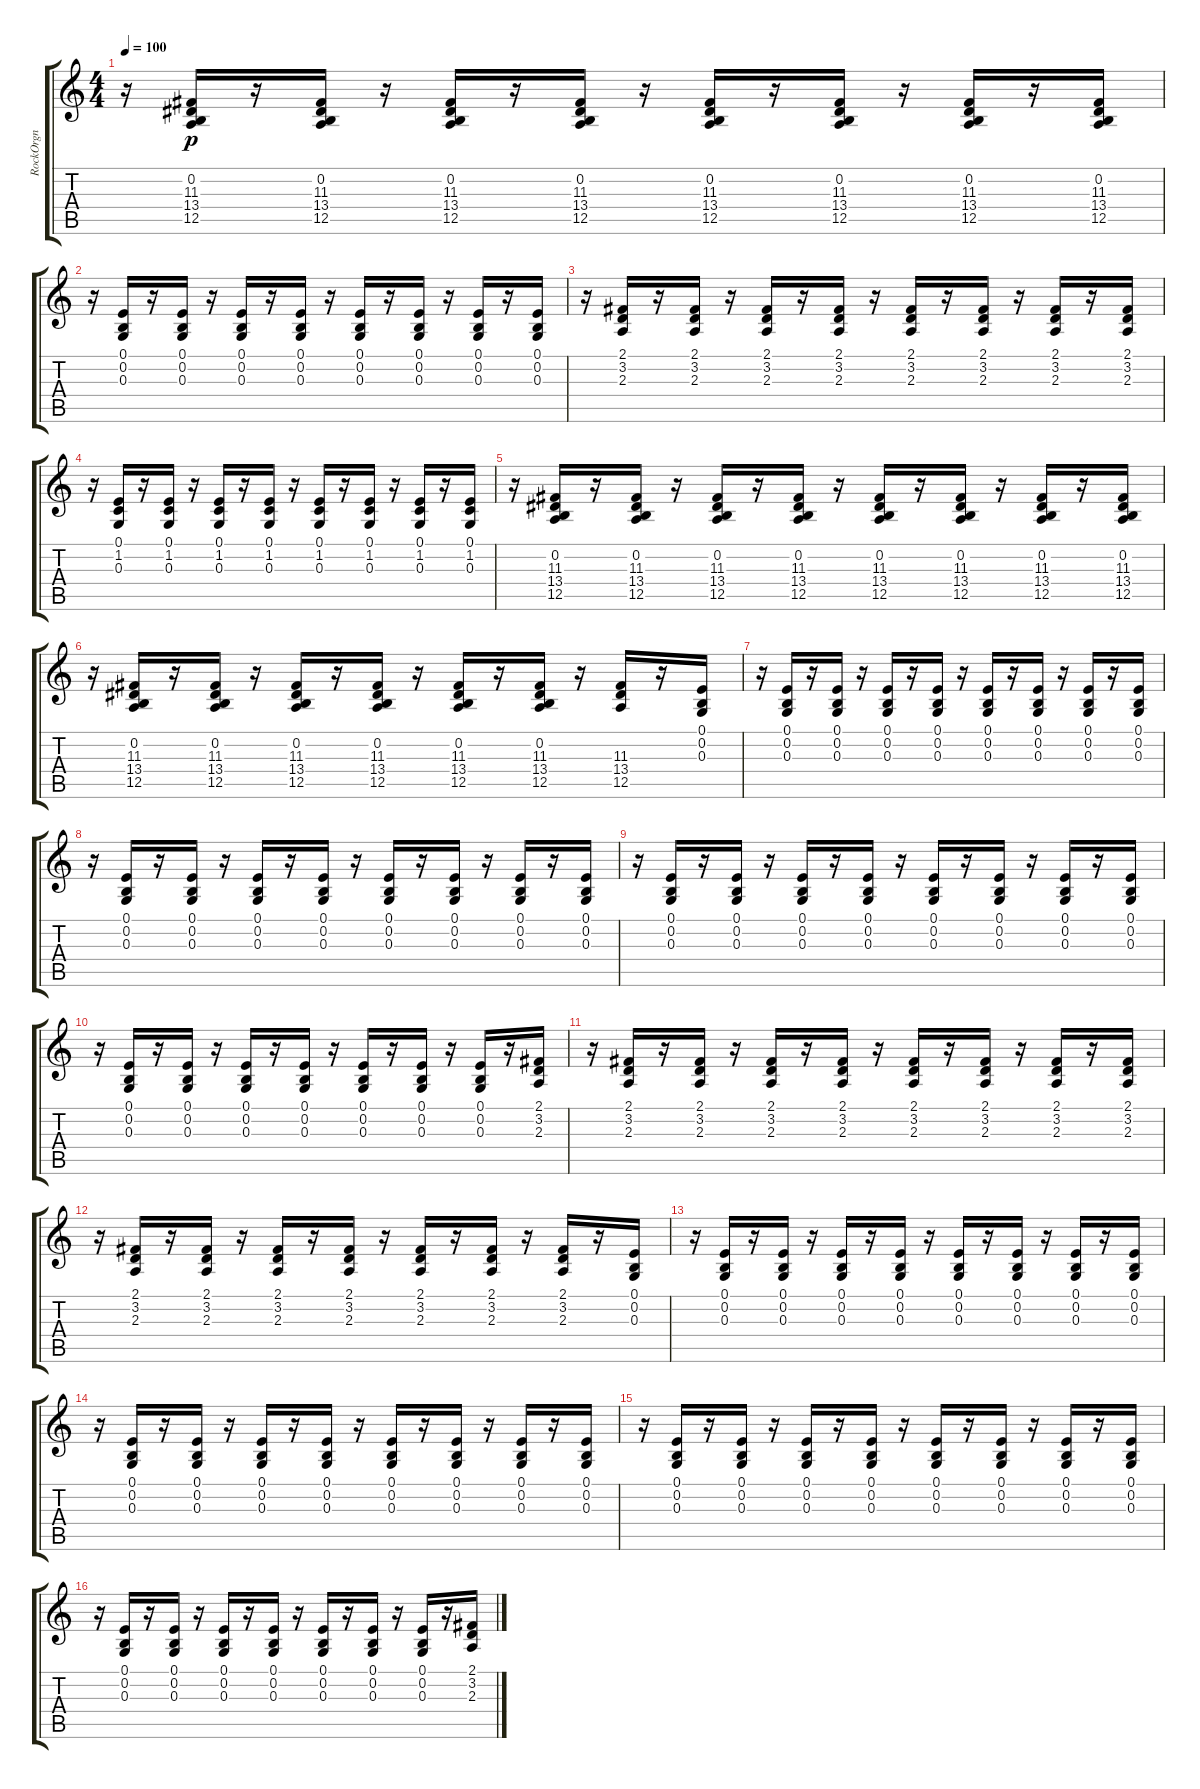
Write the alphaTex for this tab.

\track ("RockOrgn" "RockOrgn") {instrument rockorgan}
\staff {score tabs}
\tuning (E4 B3 G3 D3 A2 E2) {hide}
\ts (4 4)
\tempo 100
\clef g2
\ks c
r.16{dy p} (0.2 11.3 13.4 12.5).16 r.16 (0.2 11.3 13.4 12.5).16 r.16 (0.2 11.3 13.4 12.5).16 r.16 (0.2 11.3 13.4 12.5).16 r.16 (0.2 11.3 13.4 12.5).16 r.16 (0.2 11.3 13.4 12.5).16 r.16 (0.2 11.3 13.4 12.5).16 r.16 (0.2 11.3 13.4 12.5).16 |
r.16 (0.1 0.2 0.3).16 r.16 (0.1 0.2 0.3).16 r.16 (0.1 0.2 0.3).16 r.16 (0.1 0.2 0.3).16 r.16 (0.1 0.2 0.3).16 r.16 (0.1 0.2 0.3).16 r.16 (0.1 0.2 0.3).16 r.16 (0.1 0.2 0.3).16 |
r.16 (2.1 3.2 2.3).16 r.16 (2.1 3.2 2.3).16 r.16 (2.1 3.2 2.3).16 r.16 (2.1 3.2 2.3).16 r.16 (2.1 3.2 2.3).16 r.16 (2.1 3.2 2.3).16 r.16 (2.1 3.2 2.3).16 r.16 (2.1 3.2 2.3).16 |
r.16 (0.1 1.2 0.3).16 r.16 (0.1 1.2 0.3).16 r.16 (0.1 1.2 0.3).16 r.16 (0.1 1.2 0.3).16 r.16 (0.1 1.2 0.3).16 r.16 (0.1 1.2 0.3).16 r.16 (0.1 1.2 0.3).16 r.16 (0.1 1.2 0.3).16 |
r.16 (0.2 11.3 13.4 12.5).16 r.16 (0.2 11.3 13.4 12.5).16 r.16 (0.2 11.3 13.4 12.5).16 r.16 (0.2 11.3 13.4 12.5).16 r.16 (0.2 11.3 13.4 12.5).16 r.16 (0.2 11.3 13.4 12.5).16 r.16 (0.2 11.3 13.4 12.5).16 r.16 (0.2 11.3 13.4 12.5).16 |
r.16 (0.2 11.3 13.4 12.5).16 r.16 (0.2 11.3 13.4 12.5).16 r.16 (0.2 11.3 13.4 12.5).16 r.16 (0.2 11.3 13.4 12.5).16 r.16 (0.2 11.3 13.4 12.5).16 r.16 (0.2 11.3 13.4 12.5).16 r.16 (11.3 13.4 12.5).16 r.16 (0.1 0.2 0.3).16 |
r.16 (0.1 0.2 0.3).16 r.16 (0.1 0.2 0.3).16 r.16 (0.1 0.2 0.3).16 r.16 (0.1 0.2 0.3).16 r.16 (0.1 0.2 0.3).16 r.16 (0.1 0.2 0.3).16 r.16 (0.1 0.2 0.3).16 r.16 (0.1 0.2 0.3).16 |
r.16 (0.1 0.2 0.3).16 r.16 (0.1 0.2 0.3).16 r.16 (0.1 0.2 0.3).16 r.16 (0.1 0.2 0.3).16 r.16 (0.1 0.2 0.3).16 r.16 (0.1 0.2 0.3).16 r.16 (0.1 0.2 0.3).16 r.16 (0.1 0.2 0.3).16 |
r.16 (0.1 0.2 0.3).16 r.16 (0.1 0.2 0.3).16 r.16 (0.1 0.2 0.3).16 r.16 (0.1 0.2 0.3).16 r.16 (0.1 0.2 0.3).16 r.16 (0.1 0.2 0.3).16 r.16 (0.1 0.2 0.3).16 r.16 (0.1 0.2 0.3).16 |
r.16 (0.1 0.2 0.3).16 r.16 (0.1 0.2 0.3).16 r.16 (0.1 0.2 0.3).16 r.16 (0.1 0.2 0.3).16 r.16 (0.1 0.2 0.3).16 r.16 (0.1 0.2 0.3).16 r.16 (0.1 0.2 0.3).16 r.16 (2.1 3.2 2.3).16 |
r.16 (2.1 3.2 2.3).16 r.16 (2.1 3.2 2.3).16 r.16 (2.1 3.2 2.3).16 r.16 (2.1 3.2 2.3).16 r.16 (2.1 3.2 2.3).16 r.16 (2.1 3.2 2.3).16 r.16 (2.1 3.2 2.3).16 r.16 (2.1 3.2 2.3).16 |
r.16 (2.1 3.2 2.3).16 r.16 (2.1 3.2 2.3).16 r.16 (2.1 3.2 2.3).16 r.16 (2.1 3.2 2.3).16 r.16 (2.1 3.2 2.3).16 r.16 (2.1 3.2 2.3).16 r.16 (2.1 3.2 2.3).16 r.16 (0.1 0.2 0.3).16 |
r.16 (0.1 0.2 0.3).16 r.16 (0.1 0.2 0.3).16 r.16 (0.1 0.2 0.3).16 r.16 (0.1 0.2 0.3).16 r.16 (0.1 0.2 0.3).16 r.16 (0.1 0.2 0.3).16 r.16 (0.1 0.2 0.3).16 r.16 (0.1 0.2 0.3).16 |
r.16 (0.1 0.2 0.3).16 r.16 (0.1 0.2 0.3).16 r.16 (0.1 0.2 0.3).16 r.16 (0.1 0.2 0.3).16 r.16 (0.1 0.2 0.3).16 r.16 (0.1 0.2 0.3).16 r.16 (0.1 0.2 0.3).16 r.16 (0.1 0.2 0.3).16 |
r.16 (0.1 0.2 0.3).16 r.16 (0.1 0.2 0.3).16 r.16 (0.1 0.2 0.3).16 r.16 (0.1 0.2 0.3).16 r.16 (0.1 0.2 0.3).16 r.16 (0.1 0.2 0.3).16 r.16 (0.1 0.2 0.3).16 r.16 (0.1 0.2 0.3).16 |
r.16 (0.1 0.2 0.3).16 r.16 (0.1 0.2 0.3).16 r.16 (0.1 0.2 0.3).16 r.16 (0.1 0.2 0.3).16 r.16 (0.1 0.2 0.3).16 r.16 (0.1 0.2 0.3).16 r.16 (0.1 0.2 0.3).16 r.16 (2.1 3.2 2.3).16
